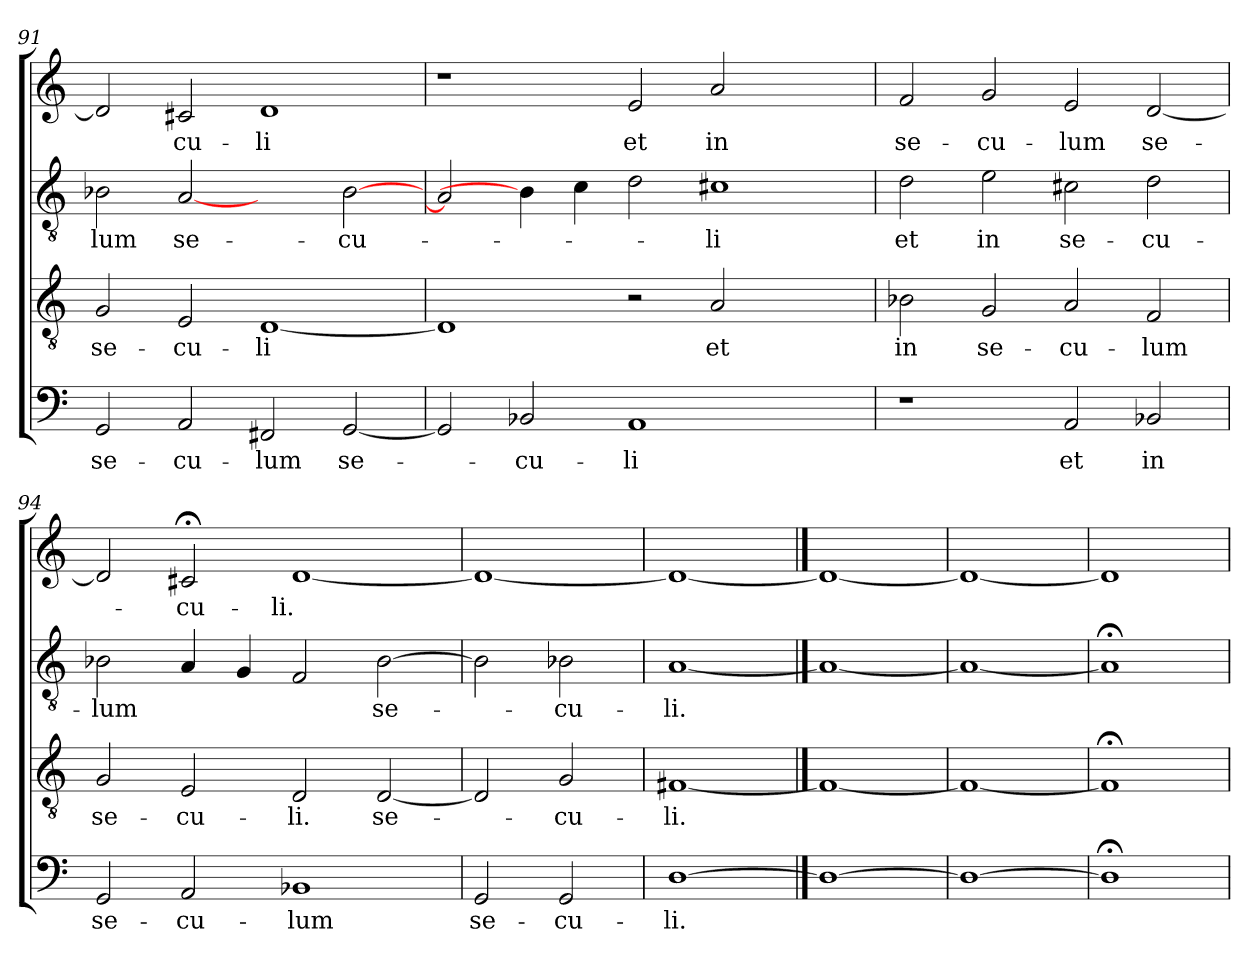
**kern	**text	**kern	**text	**kern	**text	**kern	**text
*part4	*part4	*part3	*part3	*part2	*part2	*part1	*part1
*staff4	*staff4	*staff3	*staff3	*staff2	*staff2	*staff1	*staff1
!!LO:LB:g=z
*clefF4	*	*clefGv2	*	*clefGv2	*	*clefG2	*
*k[]	*	*k[]	*	*k[]	*	*k[]	*
=91	=91	=91	=91	=91	=91	=91	=91
2GG	se-	2G	se-	2B-X	-lum	2d]	.
2AA	-cu-	2E	-cu-	[2A	se-	2c#X	-cu-
2FF#X	-lum	[1D	-li	2ryy	.	1d	-li
[2GG	se-	.	.	[2B-	-cu-	.	.
=92	=92	=92	=92	=92	=92	=92	=92
2GG]	.	1D]	.	2A]	.	1r	.
2BB-X	-cu-	.	.	4B-]	.	.	.
.	.	.	.	4c	.	.	.
1AA	-li	2r	.	2d	.	2e	et
.	.	2A	et	1c#X	-li	2a	in
2ryy	.	2ryy	.	.	.	2ryy	.
=93	=93	=93	=93	=93	=93	=93	=93
1r	.	2B-X	in	2d	et	2f	se-
.	.	2G	se-	2e	in	2g	-cu-
2AA	et	2A	-cu-	2c#X	se-	2e	-lum
2BB-X	in	2F	-lum	2d	-cu-	[2d	se-
=94	=94	=94	=94	=94	=94	=94	=94
2GG	se-	2G	se-	2B-X	-lum	2d]	.
2AA	-cu-	2E	-cu-	4A	.	2c#X;<	-cu-
.	.	.	.	4G	.	.	.
1BB-X	-lum	2D	-li.	2F	.	[1d	-li.
.	.	[2D	se-	[2B-	se-	.	.
=95	=95	=95	=95	=95	=95	=95	=95
2GG	se-	2D]	.	2B-]	.	1d_	.
2GG	-cu-	2G	-cu-	2B-X	-cu-	.	.
=96	=96	=96	=96	=96	=96	=96	=96
[1D	-li.	[1F#X	-li.	[1A	-li.	1d_	.
==97	==97	==97	==97	==97	==97	==97	==97
1D_	.	1F#_	.	1A_	.	1d_	.
=98	=98	=98	=98	=98	=98	=98	=98
1D_	.	1F#_	.	1A_	.	1d_	.
=99	=99	=99	=99	=99	=99	=99	=99
1D;<]	.	1F#;<]	.	1A;<]	.	1d]	.
=	=	=	=	=	=	=	=
*-	*-	*-	*-	*-	*-	*-	*-
